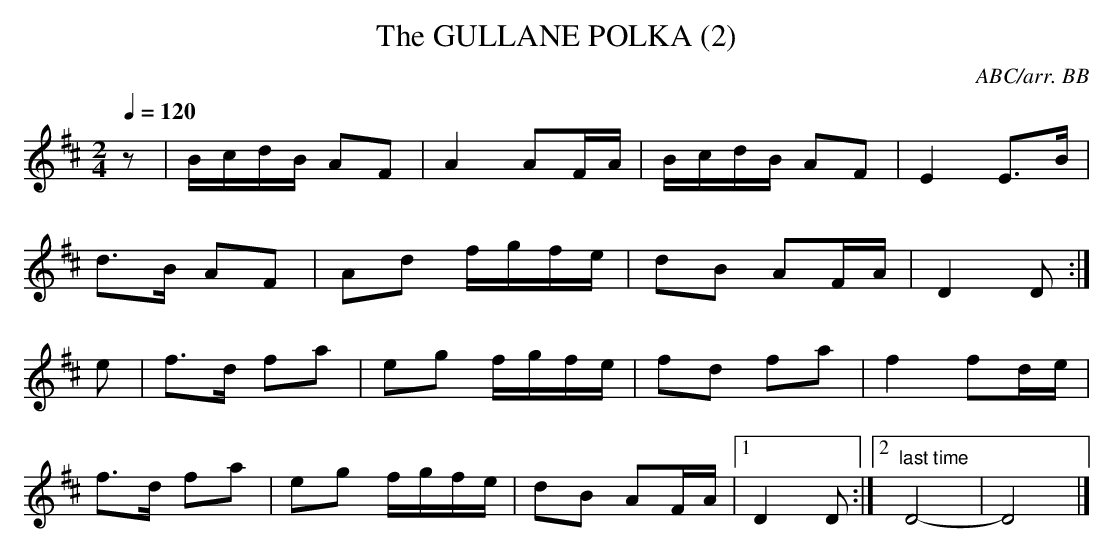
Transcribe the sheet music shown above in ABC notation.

X:1
T:GULLANE POLKA (2), The
C:ABC/arr. BB
Q:1/4=120
L:1/8
M:2/4
K:D
z|B/c/d/B/ AF|A2 AF/A/|B/c/d/B/ AF|E2 E>B|
d>B AF|Ad f/g/f/e/|dB AF/A/|D2D:|
e|f>d fa|eg f/g/f/e/|fd fa|f2 fd/e/|
f>d fa|eg f/g/f/e/|dB AF/A/|1D2D :|\
[2"last time"D4-|D4|]
